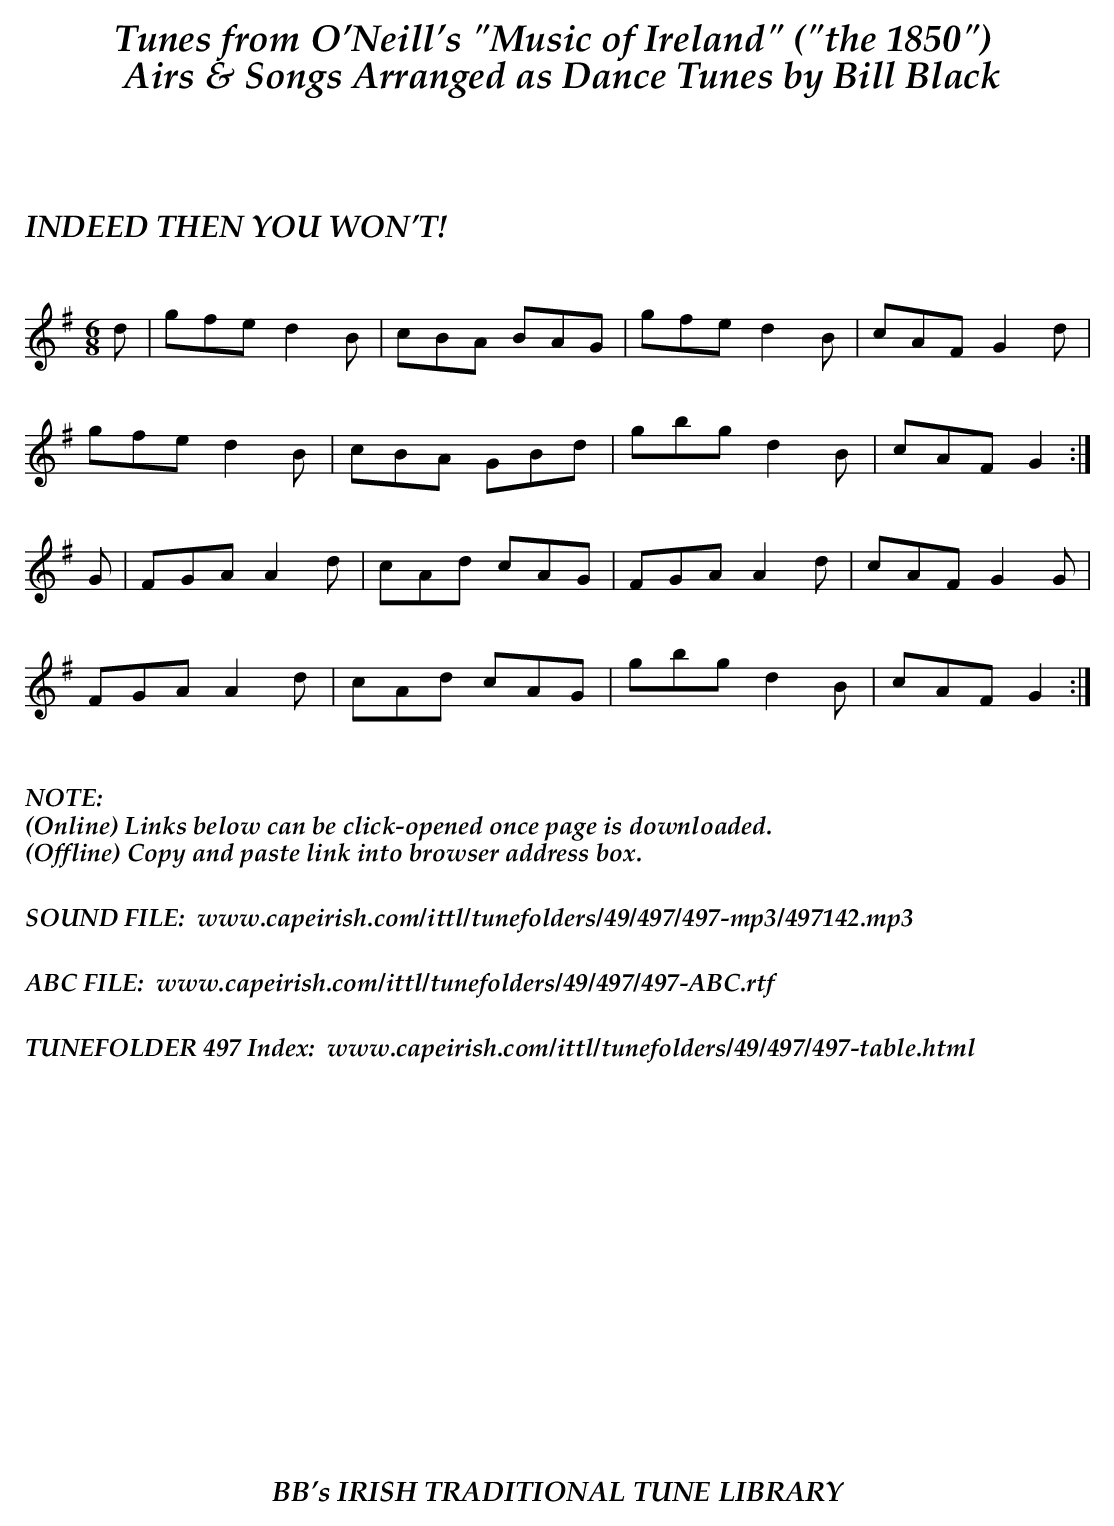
X:1
T:INDEED THEN YOU WON'T!
M:6/8
L:1/8
K:G
d|gfe d2B|cBA BAG|gfe d2B|cAF G2d|
gfe d2B|cBA GBd|gbg d2B|cAF G2:|
G|FGA A2d|cAd cAG|FGA A2d|cAF G2G|
FGA A2d|cAd cAG|gbg d2B|cAF G2:|
%%vskip .3in
%%textoption left
%%textfont "Palatino-BoldItalic" 16
%%begintext
%%NOTE:
(Online) Links below can be click-opened once page is downloaded.
(Offline) Copy and paste link into browser address box.
%%
%%
SOUND FILE:  www.capeirish.com/ittl/tunefolders/49/497/497-mp3/497142.mp3
%%
%%
ABC FILE:  www.capeirish.com/ittl/tunefolders/49/497/497-ABC.rtf
%%
%%
TUNEFOLDER 497 Index:  www.capeirish.com/ittl/tunefolders/49/497/497-table.html
